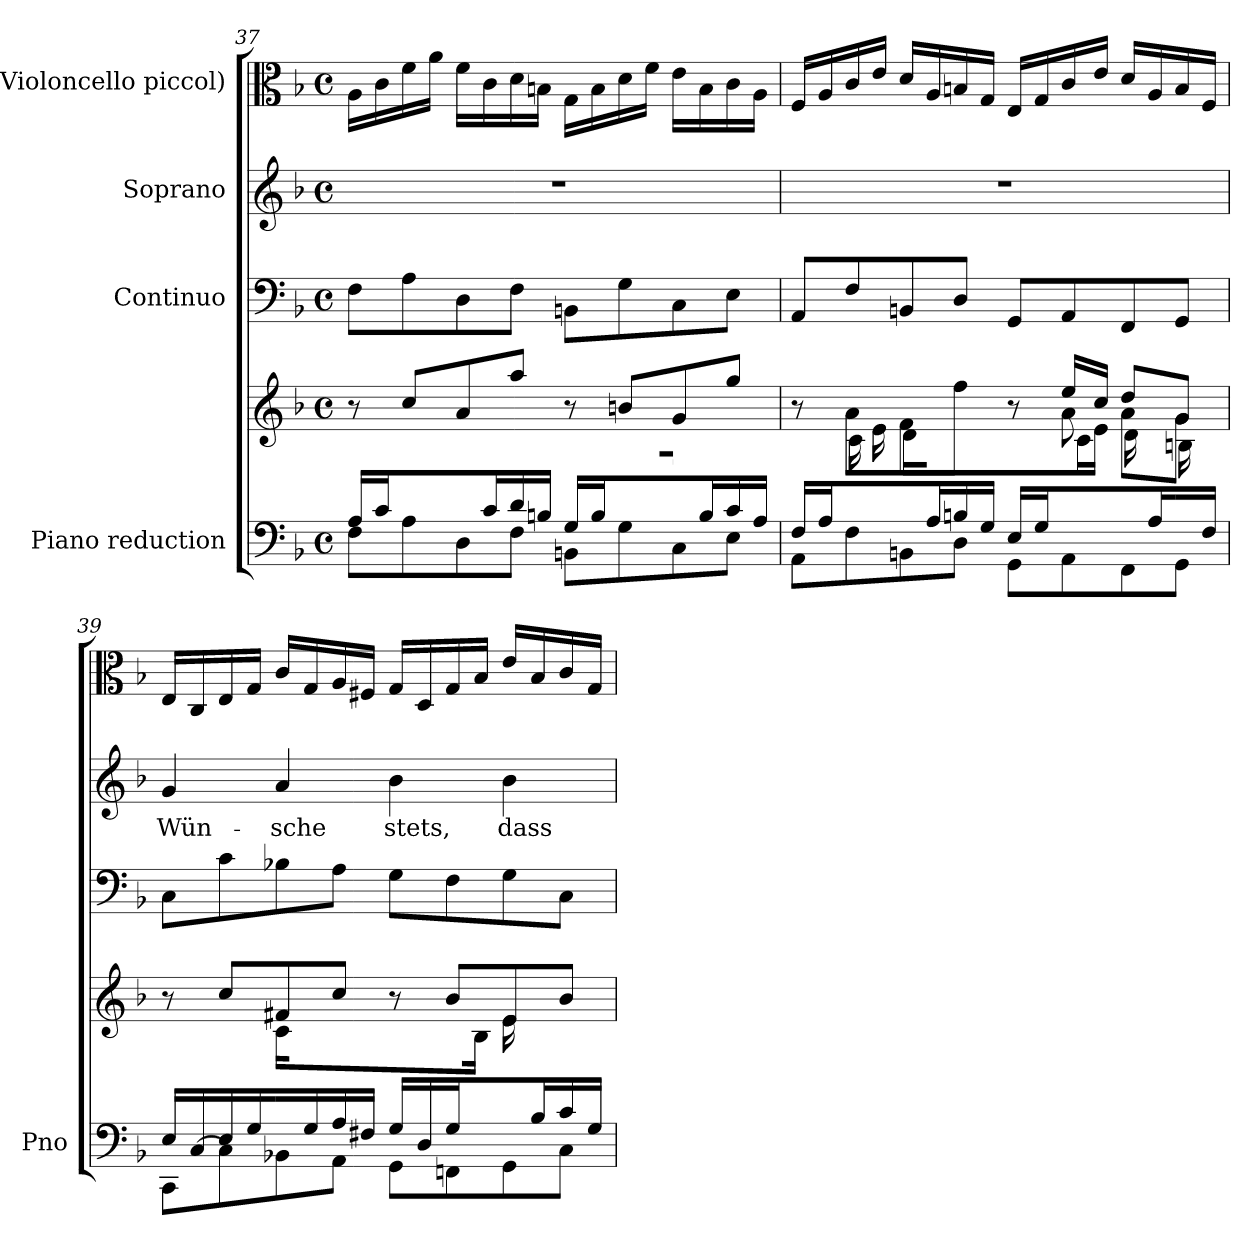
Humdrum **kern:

**kern	**kern	**kern	**kern	**text	**kern
*part4	*part4	*part3	*part2	*part2	*part1
*staff5	*staff4	*staff3	*staff2	*staff2	*staff1
*I"Piano reduction	*	*I"Continuo	*I"Soprano	*	*I"(Violoncello piccol)
*I'Pno	*	*	*	*	*
!!LO:PB:g=z
*clefF4	*clefG2	*clefF4	*clefG2	*	*clefC3
*k[b-]	*k[b-]	*k[b-]	*k[b-]	*	*k[b-]
*M4/4	*M4/4	*M4/4	*M4/4	*	*M4/4
*met(c)	*met(c)	*met(c)	*met(c)	*	*met(c)
=37	=37	=37	=37	=37	=37
*^	*^	*	*	*	*
16A/LL	8F\L	8r	8ryy	8F\L	1r	.	16A\LL
16c/	.	.	.	.	.	.	16c\
8.ryy	8A\	8cc/L	16f\	8A\	.	.	16f\
.	.	.	16a\JJ	.	.	.	16a\JJ
.	8D\	8a/	16f\LL	8D\	.	.	16f\LL
16c/	.	.	16ryy	.	.	.	16c\
*	*	*v	*v	*	*	*	*
16d/	8F\J	8aa/J	8F\J	.	.	16d\
16Bn/JJ	.	.	.	.	.	16Bn\JJ
16G/LL	8BBn\L	8r	8BBn\L	.	.	16G\LL
16B/	.	.	.	.	.	16B\
*	*	*^	*	*	*	*
8.ryy	8G\	8bn/L	16d\	8G\	.	.	16d\
.	.	.	16f\JJ	.	.	.	16f\JJ
.	8C\	8g/	16e\LL	8C\	.	.	16e\LL
16B/	.	.	8.ryy	.	.	.	16B\
16c/	8E\J	8gg/J	.	8E\J	.	.	16c\
16A/JJ	.	.	.	.	.	.	16A\JJ
=38	=38	=38	=38	=38	=38	=38	=38
*	*	*	*^	*	*	*	*
16F/LL	8AA\L	8r	8ryy	8ryy	8AA/L	1r	.	16F/LL
16A/	.	.	.	.	.	.	.	16A/
8.ryy	8F\	8a\L	8ryy	16c\	8F/	.	.	16c/
.	.	.	.	16e\JJ	.	.	.	16e/JJ
.	8BBn\	8f\	4ryy	16d\LL	8BBn/	.	.	16d/LL
16A/	.	.	.	16ryy	.	.	.	16A/
*	*	*	*v	*v	*	*	*	*
16Bn/	8D\J	8ff\J	.	8D/J	.	.	16Bn/
16G/JJ	.	.	.	.	.	.	16G/JJ
16E/LL	8GG\L	8r	8ryy	8GG/L	.	.	16E/LL
16G/	.	.	.	.	.	.	16G/
*	*	*	*^	*	*	*	*
8.ryy	8AA\	16ee/LL	8a:\	16c\	8AA/	.	.	16c/
.	.	16cc/JJ	.	16e\JJ	.	.	.	16e/JJ
.	8FF\	8dd/L	8a\L	16d\LL	8FF/	.	.	16d/LL
16A/	.	.	.	16ryy	.	.	.	16A/
16ryy	8GG\J	8g/J	8g\J	16Bn\	8GG/J	.	.	16B/
16F/JJ	.	.	.	16ryy	.	.	.	16F/JJ
=39	=39	=39	=39	=39	=39	=39	=39	=39
!	!	!	!	!	!	!	!LO:LY:b	!
*	*	*	*v	*v	*	*	*	*
16E/LL	8CC\L	8r	4ryy	8C\L	4g/	Wün-	16E/LL
[16C/	.	.	.	.	.	.	16C/
16E/	8C\]	8cc/L	.	8c\	.	.	16E/
16G/JJ	.	.	.	.	.	.	16G/JJ
!	!	!	!	!	!	!LO:LY:b	!
16ryy	8BB-X\	8f#X/	16c\LL	8B-X\	4a/	-sche	16c/LL
16G/	.	.	4.ryy	.	.	.	16G/
16A/	8AA\J	8cc/J	.	8A\J	.	.	16A/
16F#X/JJ	.	.	.	.	.	.	16F#X/JJ
!	!	!	!	!	!	!LO:LY:b	!
16G/LL	8GG\L	8r	.	8G\L	4b-\	stets,	16G/LL
16D/	.	.	.	.	.	.	16D/
16G/	8FFn\	8b-/L	.	8F\	.	.	16G/
8ryy	.	.	16B-\JJ	.	.	.	16B-/JJ
!	!	!	!	!	!	!LO:LY:b	!
.	8GG\	8e/	16e\LL	8G\	4b-\	dass	16e/LL
16B-/	.	.	8.ryy	.	.	.	16B-/
16c/	8C\J	8b-/J	.	8C\J	.	.	16c/
16G/JJ	.	.	.	.	.	.	16G/JJ
*v	*v	*	*	*	*	*	*
*	*v	*v	*	*	*	*
=	=	=	=	=	=
*-	*-	*-	*-	*-	*-
